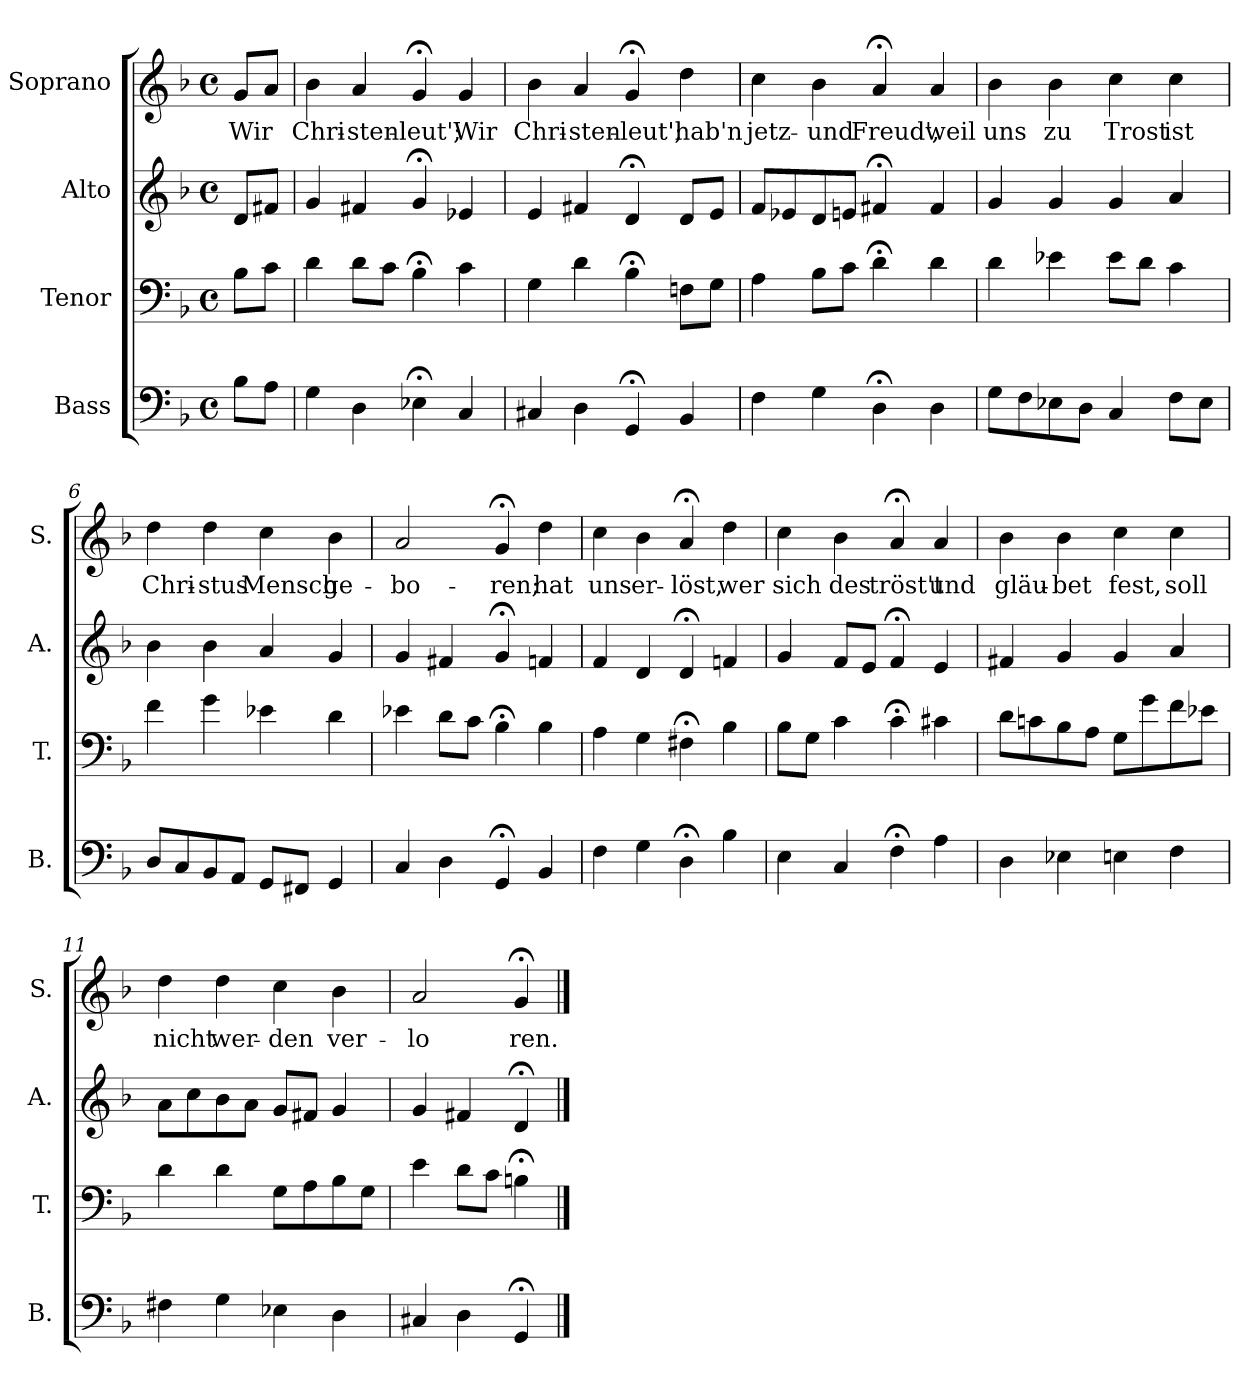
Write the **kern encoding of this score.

**kern	**kern	**kern	**kern	**text
*part4	*part3	*part2	*part1	*part1
*staff4	*staff3	*staff2	*staff1	*staff1
*I"Bass	*I"Tenor	*I"Alto	*I"Soprano	*
*I'B.	*I'T.	*I'A.	*I'S.	*
*clefF4	*clefF4	*clefG2	*clefG2	*
*k[b-]	*k[b-]	*k[b-]	*k[b-]	*
*	*	*	*d:	*
*M4/4	*M4/4	*M4/4	*M4/4	*
*met(c)	*met(c)	*met(c)	*met(c)	*
=1	=1	=1	=1	=1
!	!	!	!	!LO:LY:b
8B-\L	8B-\L	8d/L	8g/L	Wir
8A\J	8c\J	8f#X/J	8a/J	.
=2	=2	=2	=2	=2
!	!	!	!	!LO:LY:b
4G\	4d\	4g/	4b-\	Chri-
!	!	!	!	!LO:LY:b
4D\	8d\L	4f#X/	4a/	-sten-
.	8c\J	.	.	.
!	!	!	!	!LO:LY:b
4E-X;<\	4B-;<\	4g;</	4g;</	-leut';
!	!	!	!	!LO:LY:b
4C/	4c\	4e-X/	4g/	Wir
=3	=3	=3	=3	=3
!	!	!	!	!LO:LY:b
4C#X/	4G\	4e/	4b-\	Chri-
!	!	!	!	!LO:LY:b
4D\	4d\	4f#X/	4a/	-sten-
!	!	!	!	!LO:LY:b
4GG;</	4B-;<\	4d;</	4g;</	-leut';
!	!	!	!	!LO:LY:b
4BB-/	8Fn\L	8d/L	4dd\	hab'n
.	8G\J	8e/J	.	.
=4	=4	=4	=4	=4
!	!	!	!	!LO:LY:b
4F\	4A\	8f/L	4cc\	jetz-
.	.	8e-X/	.	.
!	!	!	!	!LO:LY:b
4G\	8B-\L	8d/	4b-\	-und
.	8c\J	8en/J	.	.
!	!	!	!	!LO:LY:b
4D;<\	4d;<\	4f#X;</	4a;</	Freud',
!	!	!	!	!LO:LY:b
4D\	4d\	4f#/	4a/	weil
!!LO:LB:g=z
=5	=5	=5	=5	=5
!	!	!	!	!LO:LY:b
8G\L	4d\	4g/	4b-\	uns
8F\	.	.	.	.
!	!	!	!	!LO:LY:b
8E-X\	4e-X\	4g/	4b-\	zu
8D\J	.	.	.	.
!	!	!	!	!LO:LY:b
4C/	8e-\L	4g/	4cc\	Trost
.	8d\J	.	.	.
!	!	!	!	!LO:LY:b
8F\L	4c\	4a/	4cc\	ist
8E-\J	.	.	.	.
=6	=6	=6	=6	=6
!	!	!	!	!LO:LY:b
8D/L	4f\	4b-\	4dd\	Chri-
8C/	.	.	.	.
!	!	!	!	!LO:LY:b
8BB-/	4g\	4b-\	4dd\	-stus
8AA/J	.	.	.	.
!	!	!	!	!LO:LY:b
8GG/L	4e-X\	4a/	4cc\	Mensch
8FF#X/J	.	.	.	.
!	!	!	!	!LO:LY:b
4GG/	4d\	4g/	4b-\	ge-
=7	=7	=7	=7	=7
!	!	!	!	!LO:LY:b
4C/	4e-X\	4g/	2a/	-bo-
4D\	8d\L	4f#X/	.	.
.	8c\J	.	.	.
!	!	!	!	!LO:LY:b
4GG;</	4B-;<\	4g;</	4g;</	-ren;
!	!	!	!	!LO:LY:b
4BB-/	4B-\	4fn/	4dd\	hat
=8	=8	=8	=8	=8
!	!	!	!	!LO:LY:b
4F\	4A\	4f/	4cc\	uns
!	!	!	!	!LO:LY:b
4G\	4G\	4d/	4b-\	er-
!	!	!	!	!LO:LY:b
4D;<\	4F#X;<\	4d;</	4a;</	-löst,
!	!	!	!	!LO:LY:b
4B-\	4B-\	4fn/	4dd\	wer
!!LO:PB:g=z
=9	=9	=9	=9	=9
!	!	!	!	!LO:LY:b
4E\	8B-\L	4g/	4cc\	sich
.	8G\J	.	.	.
!	!	!	!	!LO:LY:b
4C/	4c\	8f/L	4b-\	des
.	.	8e/J	.	.
!	!	!	!	!LO:LY:b
4F;<\	4c;<\	4f;</	4a;</	tröst't
!	!	!	!	!LO:LY:b
4A\	4c#X\	4e/	4a/	und
=10	=10	=10	=10	=10
!	!	!	!	!LO:LY:b
4D\	8d\L	4f#X/	4b-\	gläu-
.	8cn\	.	.	.
!	!	!	!	!LO:LY:b
4E-X\	8B-\	4g/	4b-\	-bet
.	8A\J	.	.	.
!	!	!	!	!LO:LY:b
4En\	8G\L	4g/	4cc\	fest,
.	8g\	.	.	.
!	!	!	!	!LO:LY:b
4F\	8f\	4a/	4cc\	soll
.	8e-X\J	.	.	.
=11	=11	=11	=11	=11
!	!	!	!	!LO:LY:b
4F#X\	4d\	8a\L	4dd\	nicht
.	.	8cc\	.	.
!	!	!	!	!LO:LY:b
4G\	4d\	8b-\	4dd\	wer-
.	.	8a\J	.	.
!	!	!	!	!LO:LY:b
4E-X\	8G\L	8g/L	4cc\	-den
.	8A\	8f#X/J	.	.
!	!	!	!	!LO:LY:b
4D\	8B-\	4g/	4b-\	ver-
.	8G\J	.	.	.
=12	=12	=12	=12	=12
!	!	!	!	!LO:LY:b
4C#X/	4e\	4g/	2a/	-lo
4D\	8d\L	4f#X/	.	.
.	8c\J	.	.	.
!	!	!	!	!LO:LY:b
4GG;</	4Bn;<\	4d;</	4g;</	ren.
==	==	==	==	==
*-	*-	*-	*-	*-
